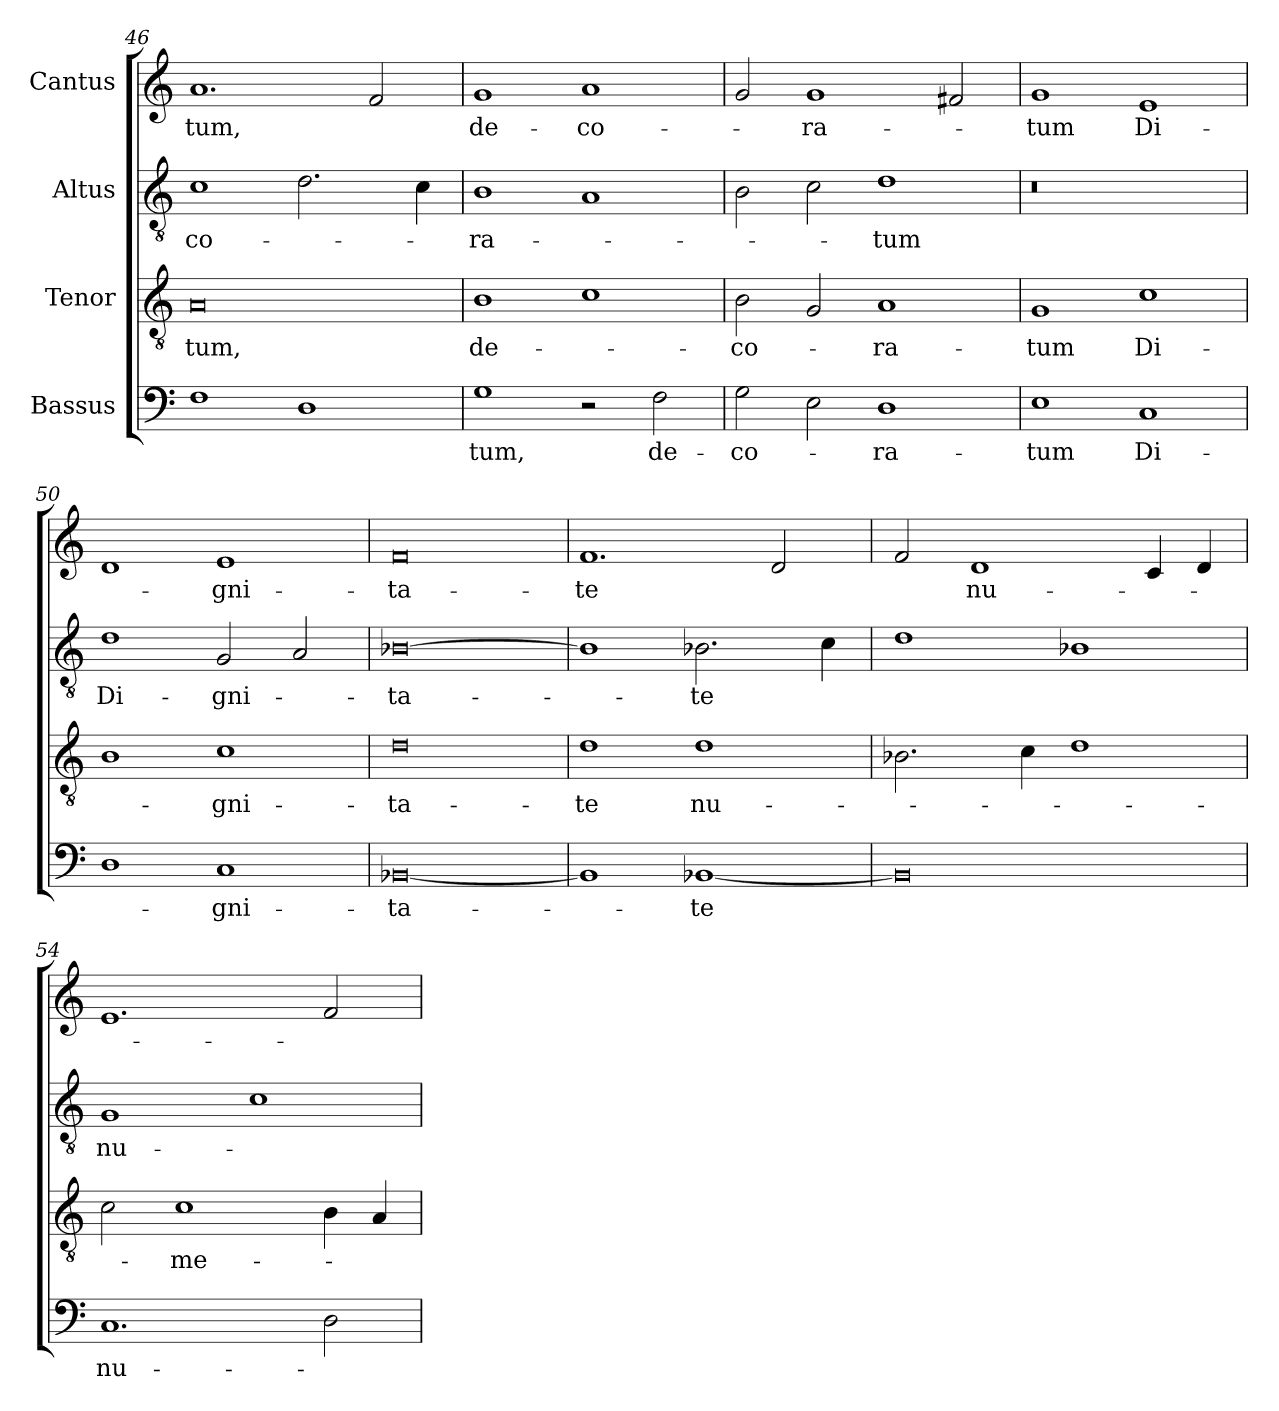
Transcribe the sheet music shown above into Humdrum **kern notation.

**kern	**text	**kern	**text	**kern	**text	**kern	**text
*part4	*part4	*part3	*part3	*part2	*part2	*part1	*part1
*staff4	*staff4	*staff3	*staff3	*staff2	*staff2	*staff1	*staff1
*I"Bassus	*	*I"Tenor	*	*I"Altus	*	*I"Cantus	*
!!LO:PB:g=z
*clefF4	*	*clefGv2	*	*clefGv2	*	*clefG2	*
*k[]	*	*k[]	*	*k[]	*	*k[]	*
*C:	*	*C:	*	*C:	*	*C:	*
=46	=46	=46	=46	=46	=46	=46	=46
!	!	!	!	!	!LO:LY:i	!	!
1F\	.	0A/	-tum,	1c\	-co-	1.a/	-tum,
1D\	.	.	.	2.d\	.	.	.
.	.	.	.	.	.	2f/	.
.	.	.	.	4c\	.	.	.
=47	=47	=47	=47	=47	=47	=47	=47
!	!LO:LY:i	!	!LO:LY:i	!	!LO:LY:i	!	!LO:LY:i
1G\	-tum,	1B\	de-	1B\	-ra-	1g/	de-
!	!	!	!	!	!	!	!LO:LY:i
2r	.	1c\	.	1A/	.	1a/	-co-
!	!LO:LY:i	!	!	!	!	!	!
2F\	de-	.	.	.	.	.	.
=48	=48	=48	=48	=48	=48	=48	=48
!	!LO:LY:i	!	!LO:LY:i	!	!	!	!
2G\	-co-	2B\	-co-	2B\	.	2g/	.
!	!	!	!	!	!	!	!LO:LY:i
2E\	.	2G/	.	2c\	.	1g/	-ra-
!	!LO:LY:i	!	!LO:LY:i	!	!LO:LY:i	!	!
1D\	-ra-	1A/	-ra-	1d\	-tum	.	.
.	.	.	.	.	.	2f#X/	.
=49	=49	=49	=49	=49	=49	=49	=49
!	!LO:LY:i	!	!LO:LY:i	!	!	!	!LO:LY:i
1E\	-tum	1G/	-tum	0r	.	1g/	-tum
!	!LO:LY:i	!	!	!	!	!	!
1C/	Di-	1c\	Di-	.	.	1e/	Di-
=50	=50	=50	=50	=50	=50	=50	=50
!	!	!	!	!	!LO:LY:i	!	!
1D\	.	1B\	.	1d\	Di-	1d/	.
!	!LO:LY:i	!	!	!	!LO:LY:i	!	!
1C/	-gni-	1c\	-gni-	2G/	-gni-	1e/	-gni-
.	.	.	.	2A/	.	.	.
!!LO:LB:g=z
=51	=51	=51	=51	=51	=51	=51	=51
!	!LO:LY:i	!	!	!	!LO:LY:i	!	!
[0BB-X/	-ta-	0d\	-ta-	[0B-X\	-ta-	0f/	-ta-
=52	=52	=52	=52	=52	=52	=52	=52
1BB-/]	.	1d\	-te	1B-\]	.	1.f/	-te
!	!LO:LY:i	!	!	!	!LO:LY:i	!	!
[1BB-X/	-te	1d\	nu-	2.B-X\	-te	.	.
.	.	.	.	.	.	2d/	.
.	.	.	.	4c\	.	.	.
=53	=53	=53	=53	=53	=53	=53	=53
0BB-/]	.	2.B-X\	.	1d\	.	2f/	.
.	.	.	.	.	.	1d/	nu-
.	.	4c\	.	.	.	.	.
.	.	1d\	.	1B-X\	.	.	.
.	.	.	.	.	.	4c/	.
.	.	.	.	.	.	4d/	.
=54	=54	=54	=54	=54	=54	=54	=54
!	!LO:LY:i	!	!	!	!LO:LY:i	!	!
1.C/	nu-	2c\	.	1G/	nu-	1.e/	.
.	.	1c\	-me-	.	.	.	.
.	.	.	.	1c\	.	.	.
2D\	.	4B\	.	.	.	2f/	.
.	.	4A/	.	.	.	.	.
=	=	=	=	=	=	=	=
*-	*-	*-	*-	*-	*-	*-	*-
